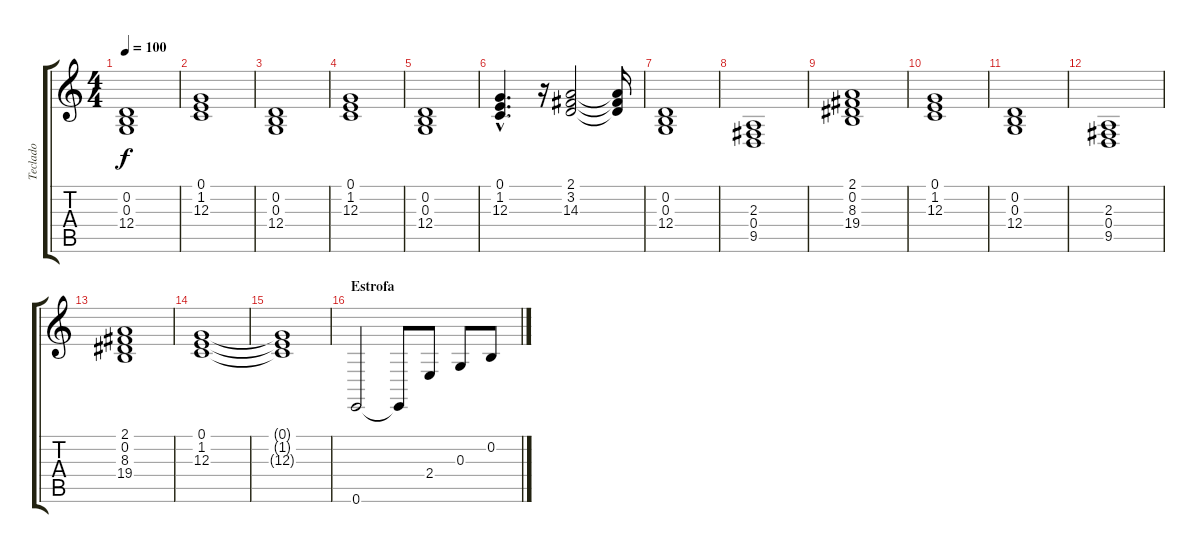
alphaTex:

\track ("Teclado" "Teclado") {instrument acousticgrandpiano}
\staff {score tabs}
\tuning (E4 B3 G3 D3 A2 E2) {hide}
\ts (4 4)
\tempo 100
\clef g2
\ks c
(0.2 0.3 12.4).1{dy f} |
(0.1 1.2 12.3).1 |
(0.2 0.3 12.4).1 |
(0.1 1.2 12.3).1 |
(0.2 0.3 12.4).1 |
(0.1{hac} 1.2{hac} 12.3{hac}).4{d} r.16 (2.1 3.2 14.3).2 (2.1{t} 3.2{t} 14.3{t}).16 |
(0.2 0.3 12.4).1 |
(2.3 0.4 9.5).1 |
(2.1 0.2 8.3 19.4).1 |
(0.1 1.2 12.3).1 |
(0.2 0.3 12.4).1 |
(2.3 0.4 9.5).1 |
(2.1 0.2 8.3 19.4).1 |
(0.1 1.2 12.3).1 |
(0.1{t} 1.2{t} 12.3{t}).1 |
\section ("" "Estrofa")
0.6.2 0.6{t}.8 2.4.8 0.3.8 0.2.8
